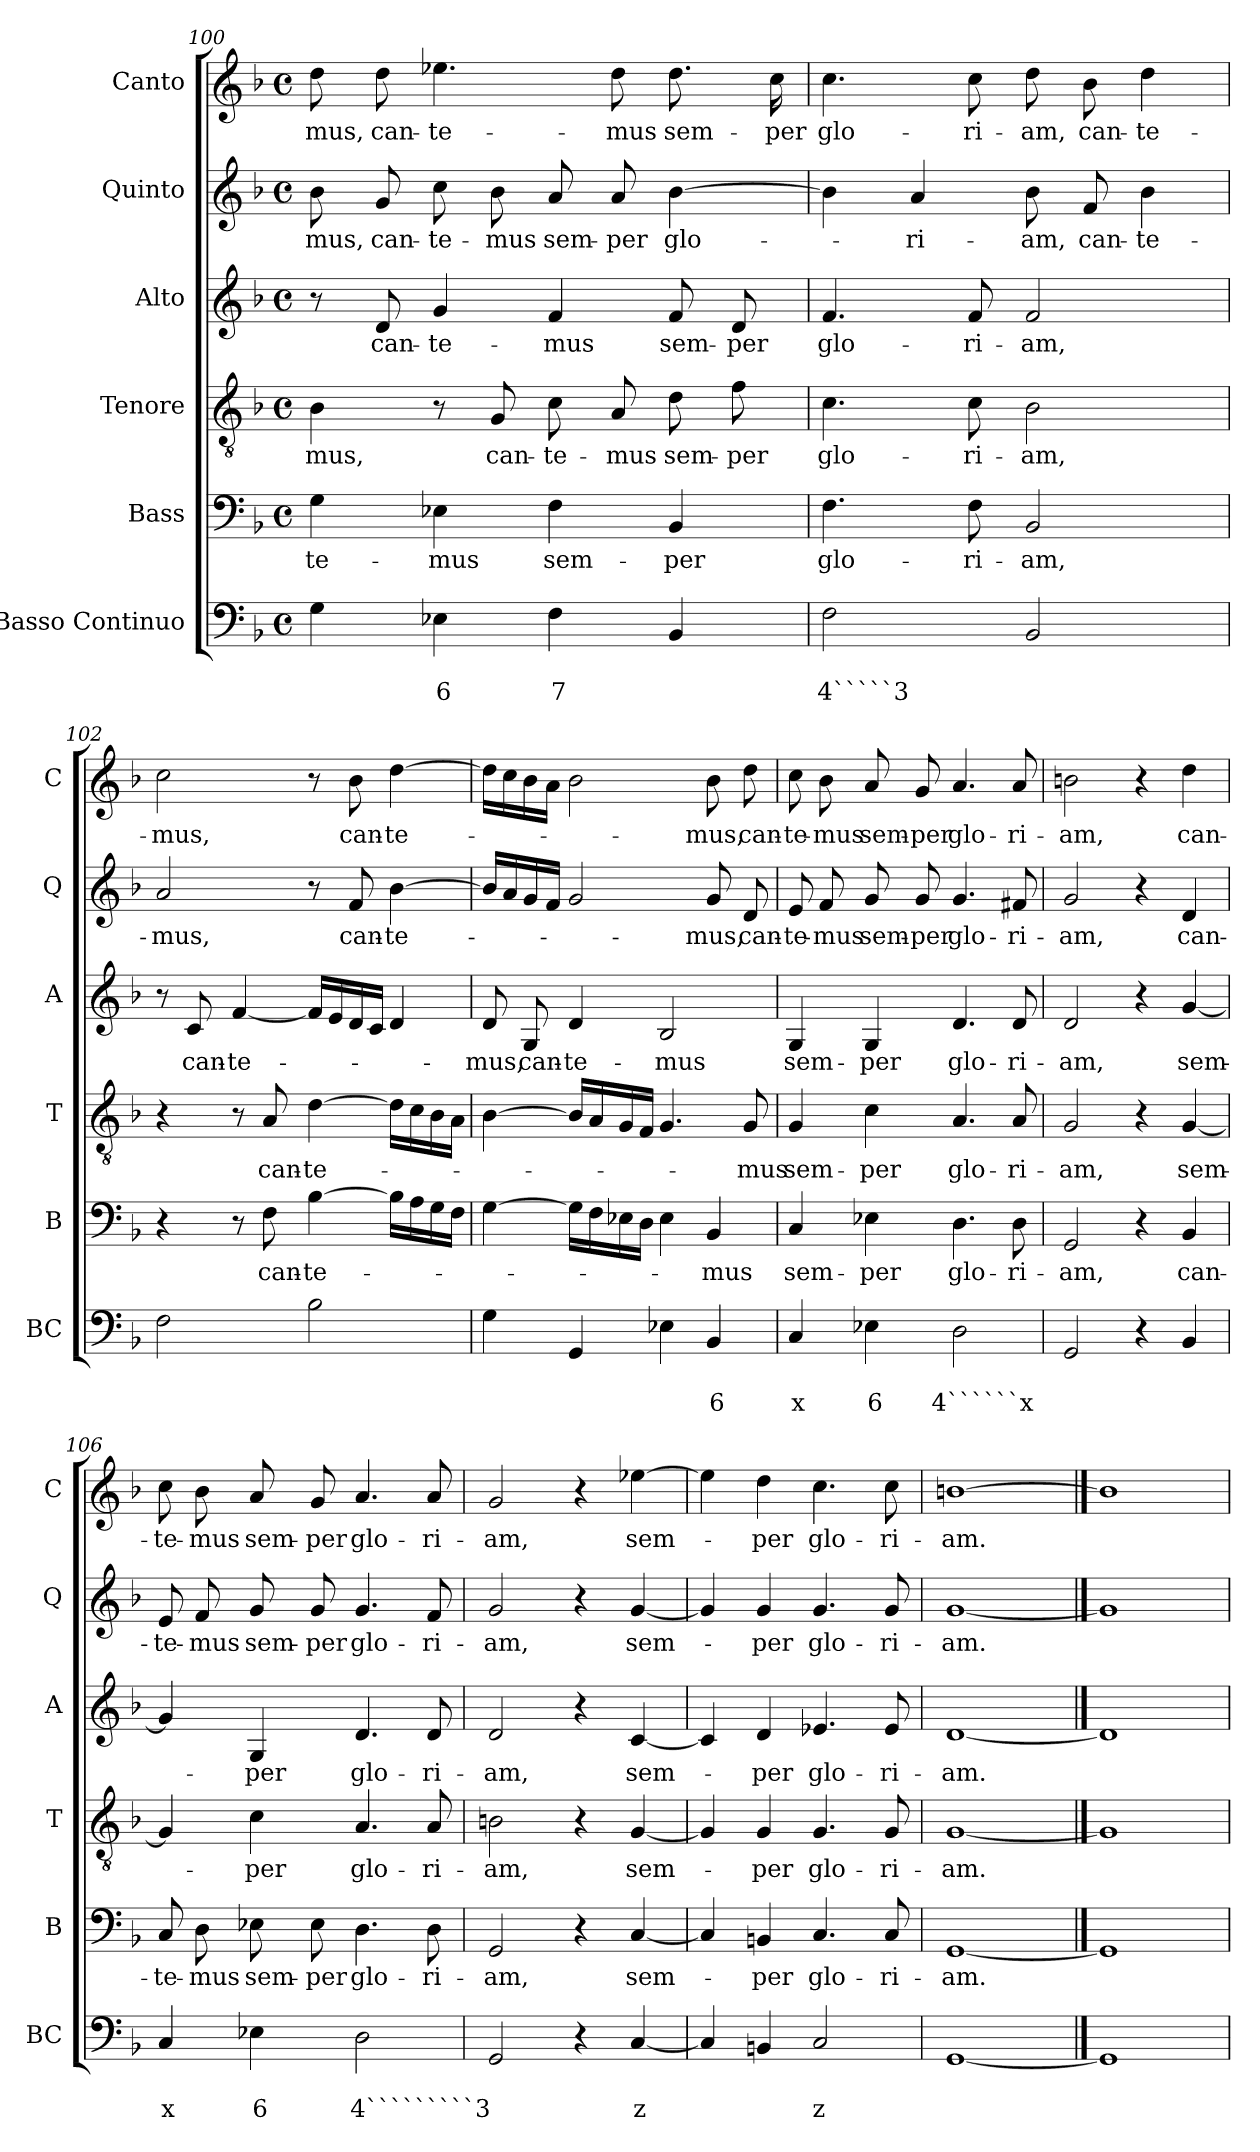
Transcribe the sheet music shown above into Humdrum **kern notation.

**kern	**text	**text	**kern	**text	**kern	**text	**kern	**text	**kern	**text	**kern	**text
*part6	*part6	*part6	*part5	*part5	*part4	*part4	*part3	*part3	*part2	*part2	*part1	*part1
*staff6	*staff6	*staff6	*staff5	*staff5	*staff4	*staff4	*staff3	*staff3	*staff2	*staff2	*staff1	*staff1
*I"Basso Continuo	*	*	*I"Bass	*	*I"Tenore	*	*I"Alto	*	*I"Quinto	*	*I"Canto	*
*I'BC	*	*	*I'B	*	*I'T	*	*I'A	*	*I'Q	*	*I'C	*
*clefF4	*	*	*clefF4	*	*clefGv2	*	*clefG2	*	*clefG2	*	*clefG2	*
*k[b-]	*	*	*k[b-]	*	*k[b-]	*	*k[b-]	*	*k[b-]	*	*k[b-]	*
*F:	*	*	*F:	*	*F:	*	*F:	*	*F:	*	*F:	*
*M4/4	*	*	*M4/4	*	*M4/4	*	*M4/4	*	*M4/4	*	*M4/4	*
*met(c)	*	*	*met(c)	*	*met(c)	*	*met(c)	*	*met(c)	*	*met(c)	*
=100	=100	=100	=100	=100	=100	=100	=100	=100	=100	=100	=100	=100
!	!	!	!	!LO:LY:b	!	!LO:LY:b	!	!	!	!LO:LY:b	!	!LO:LY:b
4G\	.	.	4G\	-te-	4B-\	-mus,	8r	.	8b-\	-mus,	8dd\	-mus,
!	!	!	!	!	!	!	!	!LO:LY:b	!	!LO:LY:b	!	!LO:LY:b
.	.	.	.	.	.	.	8d/	can-	8g/	can-	8dd\	can-
!	!	!LO:LY:b	!	!LO:LY:b	!	!	!	!LO:LY:b	!	!LO:LY:b	!	!LO:LY:b
4E-X\	.	6	4E-X\	-mus	8r	.	4g/	-te-	8cc\	-te-	4.ee-X\	-te-
!	!	!	!	!	!	!LO:LY:b	!	!	!	!LO:LY:b	!	!
.	.	.	.	.	8G/	can-	.	.	8b-\	-mus	.	.
!	!	!LO:LY:b	!	!LO:LY:b	!	!LO:LY:b	!	!LO:LY:b	!	!LO:LY:b	!	!
4F\	.	7	4F\	sem-	8c\	-te-	4f/	-mus	8a/	sem-	.	.
!	!	!	!	!	!	!LO:LY:b	!	!	!	!LO:LY:b	!	!LO:LY:b
.	.	.	.	.	8A/	-mus	.	.	8a/	-per	8dd\	-mus
!	!	!	!	!LO:LY:b	!	!LO:LY:b	!	!LO:LY:b	!	!LO:LY:b	!	!LO:LY:b
4BB-/	.	.	4BB-/	-per	8d\	sem-	8f/	sem-	[4b-\	glo-	8.dd\	sem-
!	!	!	!	!	!	!LO:LY:b	!	!LO:LY:b	!	!	!	!
.	.	.	.	.	8f\	-per	8d/	-per	.	.	.	.
!	!	!	!	!	!	!	!	!	!	!	!	!LO:LY:b
.	.	.	.	.	.	.	.	.	.	.	16cc\	-per
=101	=101	=101	=101	=101	=101	=101	=101	=101	=101	=101	=101	=101
!	!	!LO:LY:b	!	!LO:LY:b	!	!LO:LY:b	!	!LO:LY:b	!	!	!	!LO:LY:b
2F\	.	4`````3	4.F\	glo-	4.c\	glo-	4.f/	glo-	4b-\]	.	4.cc\	glo-
!	!	!	!	!	!	!	!	!	!	!LO:LY:b	!	!
.	.	.	.	.	.	.	.	.	4a/	-ri-	.	.
!	!	!	!	!LO:LY:b	!	!LO:LY:b	!	!LO:LY:b	!	!	!	!LO:LY:b
.	.	.	8F\	-ri-	8c\	-ri-	8f/	-ri-	.	.	8cc\	-ri-
!	!	!	!	!LO:LY:b	!	!LO:LY:b	!	!LO:LY:b	!	!LO:LY:b	!	!LO:LY:b
2BB-/	.	.	2BB-/	-am,	2B-\	-am,	2f/	-am,	8b-\	-am,	8dd\	-am,
!	!	!	!	!	!	!	!	!	!	!LO:LY:b	!	!LO:LY:b
.	.	.	.	.	.	.	.	.	8f/	can-	8b-\	can-
!	!	!	!	!	!	!	!	!	!	!LO:LY:b	!	!LO:LY:b
.	.	.	.	.	.	.	.	.	4b-\	-te-	4dd\	-te-
!!LO:PB:g=z
=102	=102	=102	=102	=102	=102	=102	=102	=102	=102	=102	=102	=102
!	!	!	!	!	!	!	!	!	!	!LO:LY:b	!	!LO:LY:b
2F\	.	.	4r	.	4r	.	8r	.	2a/	-mus,	2cc\	-mus,
!	!	!	!	!	!	!	!	!LO:LY:b	!	!	!	!
.	.	.	.	.	.	.	8c/	can-	.	.	.	.
!	!	!	!	!	!	!	!	!LO:LY:b	!	!	!	!
.	.	.	8r	.	8r	.	[4f/	-te-	.	.	.	.
!	!	!	!	!LO:LY:b	!	!LO:LY:b	!	!	!	!	!	!
.	.	.	8F\	can-	8A/	can-	.	.	.	.	.	.
!	!	!	!	!LO:LY:b	!	!LO:LY:b	!	!	!	!	!	!
2B-\	.	.	[4B-\	-te-	[4d\	-te-	16f/LL]	.	8r	.	8r	.
.	.	.	.	.	.	.	16e/	.	.	.	.	.
!	!	!	!	!	!	!	!	!	!	!LO:LY:b	!	!LO:LY:b
.	.	.	.	.	.	.	16d/	.	8f/	can-	8b-\	can-
.	.	.	.	.	.	.	16c/JJ	.	.	.	.	.
!	!	!	!	!	!	!	!	!	!	!LO:LY:b	!	!LO:LY:b
.	.	.	16B-\LL]	.	16d\LL]	.	4d/	.	[4b-\	-te-	[4dd\	-te-
.	.	.	16A\	.	16c\	.	.	.	.	.	.	.
.	.	.	16G\	.	16B-\	.	.	.	.	.	.	.
.	.	.	16F\JJ	.	16A\JJ	.	.	.	.	.	.	.
=103	=103	=103	=103	=103	=103	=103	=103	=103	=103	=103	=103	=103
!	!	!	!	!	!	!	!	!LO:LY:b	!	!	!	!
4G\	.	.	[4G\	.	[4B-\	.	8d/	-mus,	16b-/LL]	.	16dd\LL]	.
.	.	.	.	.	.	.	.	.	16a/	.	16cc\	.
!	!	!	!	!	!	!	!	!LO:LY:b	!	!	!	!
.	.	.	.	.	.	.	8G/	can-	16g/	.	16b-\	.
.	.	.	.	.	.	.	.	.	16f/JJ	.	16a\JJ	.
!	!	!	!	!	!	!	!	!LO:LY:b	!	!	!	!
4GG/	.	.	16G\LL]	.	16B-/LL]	.	4d/	-te-	2g/	.	2b-\	.
.	.	.	16F\	.	16A/	.	.	.	.	.	.	.
.	.	.	16E-X\	.	16G/	.	.	.	.	.	.	.
.	.	.	16D\JJ	.	16F/JJ	.	.	.	.	.	.	.
!	!	!	!	!	!	!	!	!LO:LY:b	!	!	!	!
4E-X\	.	.	4E-\	.	4.G/	.	2B-/	-mus	.	.	.	.
!	!	!LO:LY:b	!	!LO:LY:b	!	!	!	!	!	!LO:LY:b	!	!LO:LY:b
4BB-/	.	6	4BB-/	-mus	.	.	.	.	8g/	-mus,	8b-\	-mus,
!	!	!	!	!	!	!LO:LY:b	!	!	!	!LO:LY:b	!	!LO:LY:b
.	.	.	.	.	8G/	-mus	.	.	8d/	can-	8dd\	can-
=104	=104	=104	=104	=104	=104	=104	=104	=104	=104	=104	=104	=104
!	!	!LO:LY:b	!	!LO:LY:b	!	!LO:LY:b	!	!LO:LY:b	!	!LO:LY:b	!	!LO:LY:b
4C/	.	x	4C/	sem-	4G/	sem-	4G/	sem-	8e/	-te-	8cc\	-te-
!	!	!	!	!	!	!	!	!	!	!LO:LY:b	!	!LO:LY:b
.	.	.	.	.	.	.	.	.	8f/	-mus	8b-\	-mus
!	!	!LO:LY:b	!	!LO:LY:b	!	!LO:LY:b	!	!LO:LY:b	!	!LO:LY:b	!	!LO:LY:b
4E-X\	.	6	4E-X\	-per	4c\	-per	4G/	-per	8g/	sem-	8a/	sem-
!	!	!	!	!	!	!	!	!	!	!LO:LY:b	!	!LO:LY:b
.	.	.	.	.	.	.	.	.	8g/	-per	8g/	-per
!	!	!LO:LY:b	!	!LO:LY:b	!	!LO:LY:b	!	!LO:LY:b	!	!LO:LY:b	!	!LO:LY:b
2D\	.	4``````x	4.D\	glo-	4.A/	glo-	4.d/	glo-	4.g/	glo-	4.a/	glo-
!	!	!	!	!LO:LY:b	!	!LO:LY:b	!	!LO:LY:b	!	!LO:LY:b	!	!LO:LY:b
.	.	.	8D\	-ri-	8A/	-ri-	8d/	-ri-	8f#X/	-ri-	8a/	-ri-
=105	=105	=105	=105	=105	=105	=105	=105	=105	=105	=105	=105	=105
!	!	!	!	!LO:LY:b	!	!LO:LY:b	!	!LO:LY:b	!	!LO:LY:b	!	!LO:LY:b
2GG/	.	.	2GG/	-am,	2G/	-am,	2d/	-am,	2g/	-am,	2bn\	-am,
4r	.	.	4r	.	4r	.	4r	.	4r	.	4r	.
!	!	!	!	!LO:LY:b	!	!LO:LY:b	!	!LO:LY:b	!	!LO:LY:b	!	!LO:LY:b
4BB-/	.	.	4BB-/	can-	[4G/	sem-	[4g/	sem-	4d/	can-	4dd\	can-
!!LO:LB:g=z
=106	=106	=106	=106	=106	=106	=106	=106	=106	=106	=106	=106	=106
!	!	!LO:LY:b	!	!LO:LY:b	!	!	!	!	!	!LO:LY:b	!	!LO:LY:b
4C/	.	x	8C/	-te-	4G/]	.	4g/]	.	8e/	-te-	8cc\	-te-
!	!	!	!	!LO:LY:b	!	!	!	!	!	!LO:LY:b	!	!LO:LY:b
.	.	.	8D\	-mus	.	.	.	.	8f/	-mus	8b-\	-mus
!	!	!LO:LY:b	!	!LO:LY:b	!	!LO:LY:b	!	!LO:LY:b	!	!LO:LY:b	!	!LO:LY:b
4E-X\	.	6	8E-X\	sem-	4c\	-per	4G/	-per	8g/	sem-	8a/	sem-
!	!	!	!	!LO:LY:b	!	!	!	!	!	!LO:LY:b	!	!LO:LY:b
.	.	.	8E-\	-per	.	.	.	.	8g/	-per	8g/	-per
!	!	!LO:LY:b	!	!LO:LY:b	!	!LO:LY:b	!	!LO:LY:b	!	!LO:LY:b	!	!LO:LY:b
2D\	.	4`````````3	4.D\	glo-	4.A/	glo-	4.d/	glo-	4.g/	glo-	4.a/	glo-
!	!	!	!	!LO:LY:b	!	!LO:LY:b	!	!LO:LY:b	!	!LO:LY:b	!	!LO:LY:b
.	.	.	8D\	-ri-	8A/	-ri-	8d/	-ri-	8f/	-ri-	8a/	-ri-
=107	=107	=107	=107	=107	=107	=107	=107	=107	=107	=107	=107	=107
!	!	!	!	!LO:LY:b	!	!LO:LY:b	!	!LO:LY:b	!	!LO:LY:b	!	!LO:LY:b
2GG/	.	.	2GG/	-am,	2Bn\	-am,	2d/	-am,	2g/	-am,	2g/	-am,
4r	.	.	4r	.	4r	.	4r	.	4r	.	4r	.
!	!	!LO:LY:b	!	!LO:LY:b	!	!LO:LY:b	!	!LO:LY:b	!	!LO:LY:b	!	!LO:LY:b
[4C/	.	z	[4C/	sem-	[4G/	sem-	[4c/	sem-	[4g/	sem-	[4ee-X\	sem-
=108	=108	=108	=108	=108	=108	=108	=108	=108	=108	=108	=108	=108
4C/]	.	.	4C/]	.	4G/]	.	4c/]	.	4g/]	.	4ee-\]	.
!	!	!	!	!LO:LY:b	!	!LO:LY:b	!	!LO:LY:b	!	!LO:LY:b	!	!LO:LY:b
4BBn/	.	.	4BBn/	-per	4G/	-per	4d/	-per	4g/	-per	4dd\	-per
!	!	!LO:LY:b	!	!LO:LY:b	!	!LO:LY:b	!	!LO:LY:b	!	!LO:LY:b	!	!LO:LY:b
2C/	.	z	4.C/	glo-	4.G/	glo-	4.e-X/	glo-	4.g/	glo-	4.cc\	glo-
!	!	!	!	!LO:LY:b	!	!LO:LY:b	!	!LO:LY:b	!	!LO:LY:b	!	!LO:LY:b
.	.	.	8C/	-ri-	8G/	-ri-	8e-/	-ri-	8g/	-ri-	8cc\	-ri-
=109	=109	=109	=109	=109	=109	=109	=109	=109	=109	=109	=109	=109
!	!	!	!	!LO:LY:b	!	!LO:LY:b	!	!LO:LY:b	!	!LO:LY:b	!	!LO:LY:b
[1GG	.	.	[1GG	-am.	[1G	-am.	[1d	-am.	[1g	-am.	[1bn	-am.
==110	==110	==110	==110	==110	==110	==110	==110	==110	==110	==110	==110	==110
1GG]	.	.	1GG]	.	1G]	.	1d]	.	1g]	.	1b]	.
=	=	=	=	=	=	=	=	=	=	=	=	=
*-	*-	*-	*-	*-	*-	*-	*-	*-	*-	*-	*-	*-
